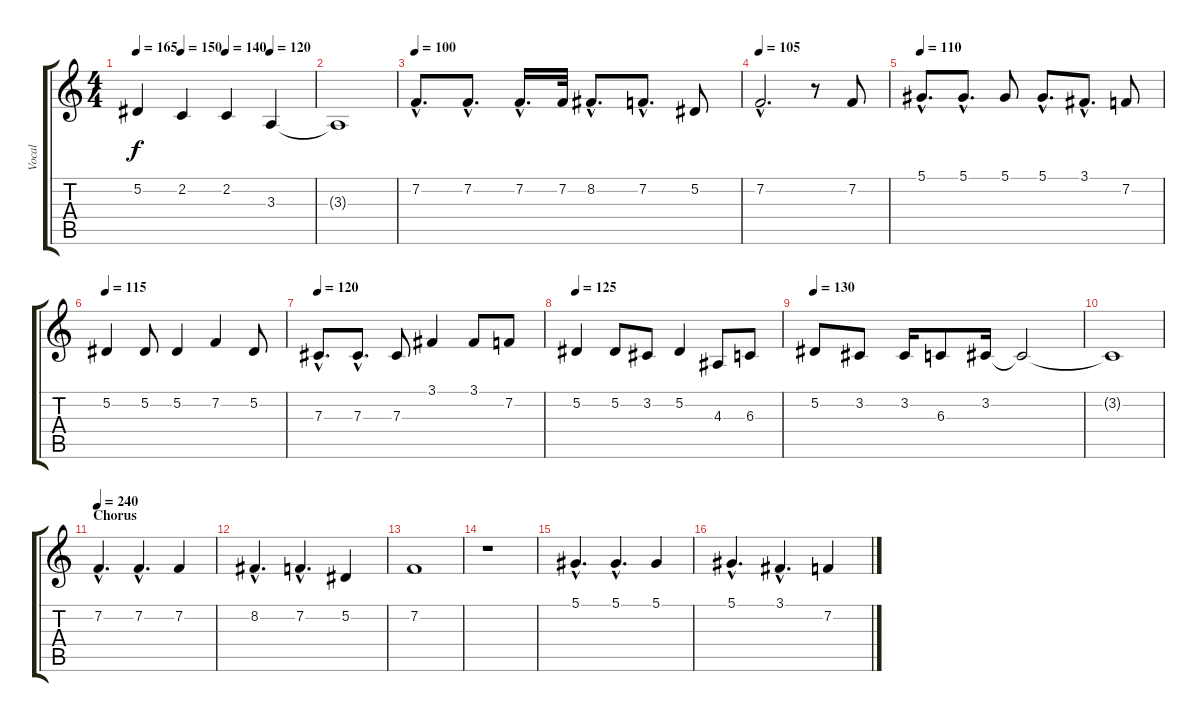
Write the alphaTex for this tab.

\track ("Vocal" "Vocal") {instrument lead6voice}
\staff {score tabs}
\tuning (Eb4 Bb3 Gb3 Db3 Ab2 Eb2) {hide}
\ts (4 4)
\tempo 165
\tempo (150 0.25)
\tempo (140 0.5)
\tempo (120 0.75)
\clef g2
\ks c
5.2.4{dy f} 2.2.4 2.2.4 3.3.4 |
3.3{t}.1 |
\tempo 100
7.2{hac}.8{d} 7.2{hac}.8{d} 7.2{hac}.16{d} 7.2.32 8.2{hac}.8{d} 7.2{hac}.8{d} 5.2.8 |
\tempo 105
7.2{hac}.2{d} r.8 7.2.8 |
\tempo 110
5.1{hac}.8{d} 5.1{hac}.8{d} 5.1.8 5.1{hac}.8{d} 3.1{hac}.8{d} 7.2.8 |
\tempo 115
5.2.4 5.2.8 5.2.4 7.2.4 5.2.8 |
\tempo 120
7.3{hac}.8{d} 7.3{hac}.8{d} 7.3.8 3.1.4 3.1.8 7.2.8 |
\tempo 125
5.2.4 5.2.8 3.2.8 5.2.4 4.3.8 6.3.8 |
\tempo 130
5.2.8 3.2.8 3.2.16 6.3.8 3.2.16 3.2{t}.2 |
3.2{t}.1 |
\section ("" "Chorus")
\tempo 240
7.2{hac}.4{d} 7.2{hac}.4{d} 7.2.4 |
8.2{hac}.4{d} 7.2{hac}.4{d} 5.2.4 |
7.2.1 |
r.1 |
5.1{hac}.4{d} 5.1{hac}.4{d} 5.1.4 |
5.1{hac}.4{d} 3.1{hac}.4{d} 7.2.4
